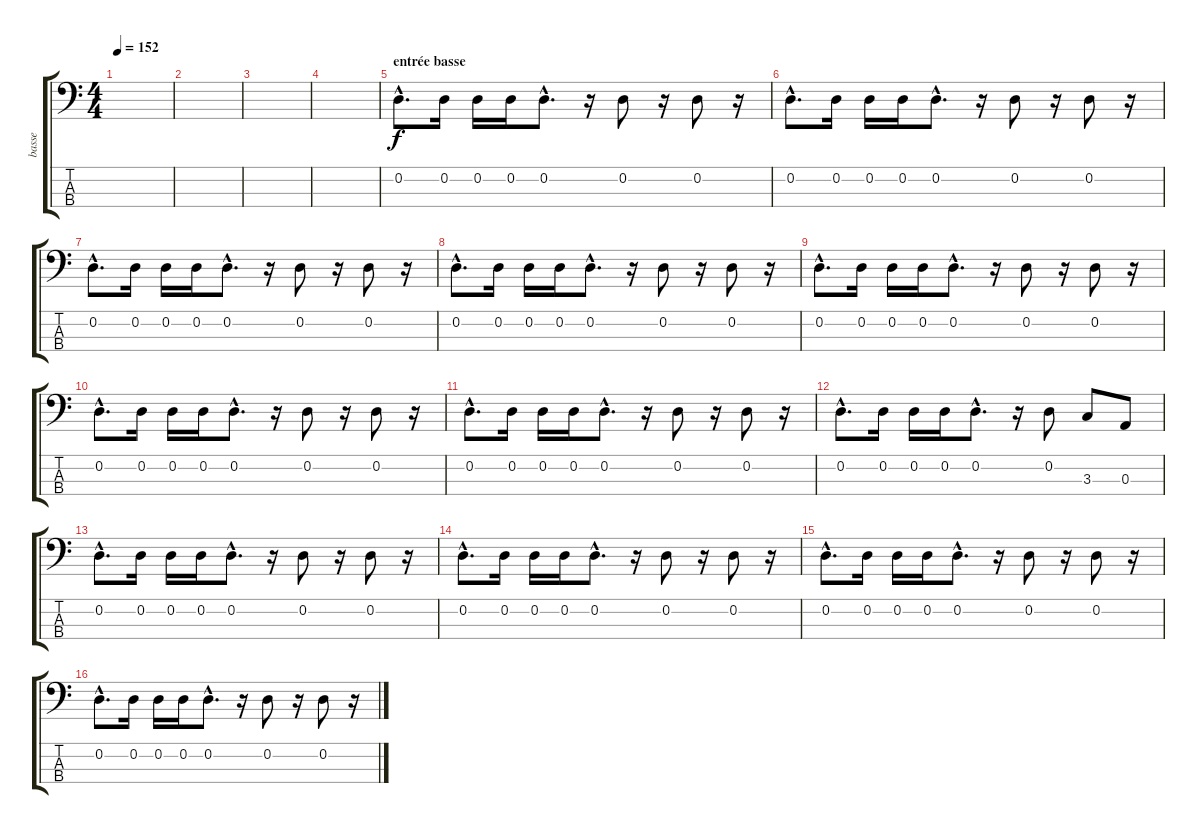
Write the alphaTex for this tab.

\track ("basse" "basse") {instrument electricbassfinger}
\staff {score tabs}
\tuning (G2 D2 A1 E1) {hide}
\ts (4 4)
\tempo 152
\clef f4
\ks c
|
|
|
|
\section ("" "entrée basse")
0.2{hac}.8{d} 0.2.16 0.2.16 0.2.16 0.2{hac}.8{d} r.16 0.2.8 r.16 0.2.8 r.16 |
0.2{hac}.8{d} 0.2.16 0.2.16 0.2.16 0.2{hac}.8{d} r.16 0.2.8 r.16 0.2.8 r.16 |
0.2{hac}.8{d} 0.2.16 0.2.16 0.2.16 0.2{hac}.8{d} r.16 0.2.8 r.16 0.2.8 r.16 |
0.2{hac}.8{d} 0.2.16 0.2.16 0.2.16 0.2{hac}.8{d} r.16 0.2.8 r.16 0.2.8 r.16 |
0.2{hac}.8{d} 0.2.16 0.2.16 0.2.16 0.2{hac}.8{d} r.16 0.2.8 r.16 0.2.8 r.16 |
0.2{hac}.8{d} 0.2.16 0.2.16 0.2.16 0.2{hac}.8{d} r.16 0.2.8 r.16 0.2.8 r.16 |
0.2{hac}.8{d} 0.2.16 0.2.16 0.2.16 0.2{hac}.8{d} r.16 0.2.8 r.16 0.2.8 r.16 |
0.2{hac}.8{d} 0.2.16 0.2.16 0.2.16 0.2{hac}.8{d} r.16 0.2.8 3.3.8 0.3.8 |
0.2{hac}.8{d} 0.2.16 0.2.16 0.2.16 0.2{hac}.8{d} r.16 0.2.8 r.16 0.2.8 r.16 |
0.2{hac}.8{d} 0.2.16 0.2.16 0.2.16 0.2{hac}.8{d} r.16 0.2.8 r.16 0.2.8 r.16 |
0.2{hac}.8{d} 0.2.16 0.2.16 0.2.16 0.2{hac}.8{d} r.16 0.2.8 r.16 0.2.8 r.16 |
0.2{hac}.8{d} 0.2.16 0.2.16 0.2.16 0.2{hac}.8{d} r.16 0.2.8 r.16 0.2.8 r.16
